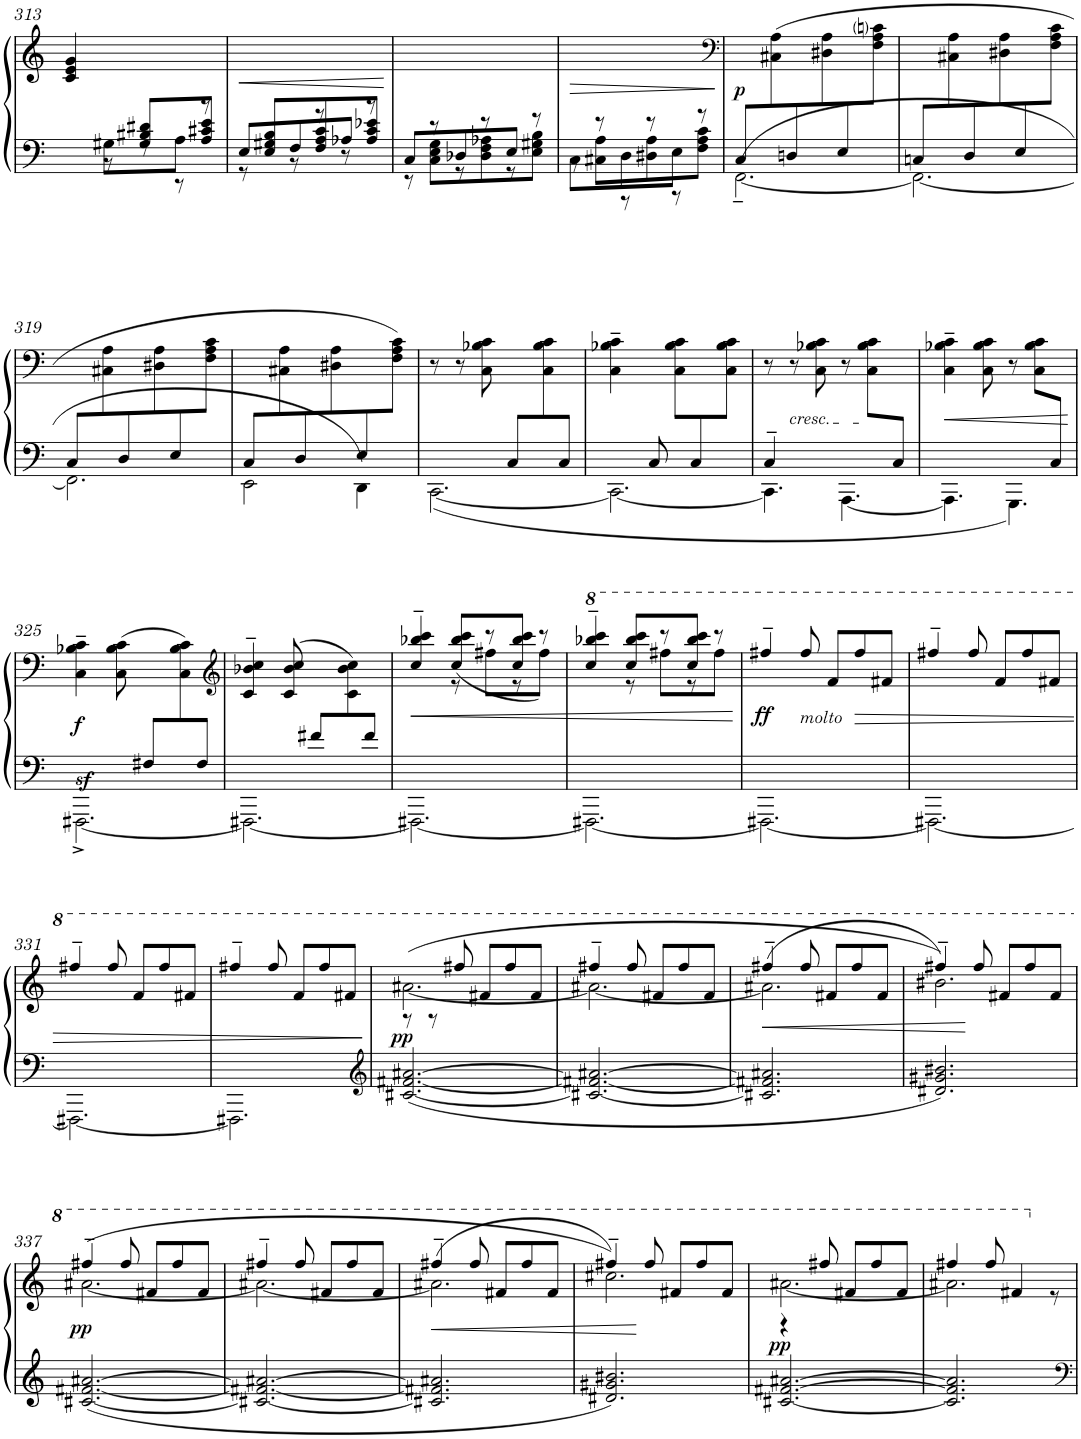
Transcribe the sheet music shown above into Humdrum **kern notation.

**kern	**kern	**dynam
*part1	*part1	*part1
*staff2	*staff1	*staff1/2
*I"Piano	*	*
*I'Pno.	*	*
!!LO:PB:g=z
*clefF4	*clefG2	*
*k[]	*k[]	*
*M6/8	*M6/8	*
=313	=313	=313
*^	*^	*
4ryy	4ryy	4c/ 4e/ 4g/	4ryy	.
8G#X\L	8r	2ryy	2ryy	.
8r	8G#/ 8B#X/ 8d#X/L	.	.	.
8A\J	8r	.	.	.
8r	8A/ 8c#X/ 8e/J	.	.	.
*	*	*v	*v	*
=314	=314	=314	=314
!	!	!	!LO:HP:b
8E/L	8r	2.ryy	<
8r	8E/ 8G#X/ 8B/L	.	.
8F/	8r	.	.
8r	8F/ 8A/ 8c/	.	.
8A-X/J	8r	.	.
8r	8A-/ 8c/ 8e-X/J	.	.
*v	*v	*	*
.	.	[
=315	=315	=315
*^	*	*
8C/L	8r	2.ryy	.
8r	8C\ 8E\ 8G\L	.	.
8D-X/	8r	.	.
8r	8D-\ 8F\ 8A-X\	.	.
8E/J	8r	.	.
8r	8E\ 8G#X\ 8B\J	.	.
=316	=316	=316	=316
!	!	!	!LO:HP:b
8C\L	8r	2.ryy	>
8r	8C#X\ 8A\L	.	.
8D\	8r	.	.
8r	8D#X\ 8A\	.	.
8E\J	8r	.	.
8r	8F\ 8A\ 8c\J	.	.
*v	*v	*	*
.	.	]
=317	=317	=317
*	*clefF4	*
*^	*^	*
!	!	!	!	!LO:DY:a=2
[2.FF~\	8C/L	2.ryy	8ryy	p
.	8ryy	.	(8C#X\ 8A\	.
.	8Dn/	.	8ryy	.
.	8ryy	.	8D#X\ 8A\	.
.	8E/	.	8ryy	.
.	8ryy	.	8F\ 8A\ 8cni\J	.
=318	=318	=318	=318	=318
2.FF\_	8Cn/L	2.ryy	8ryy	.
.	8ryy	.	8C#X\ 8A\	.
.	8D/	.	8ryy	.
.	8ryy	.	8D#X\ 8A\	.
.	8E/	.	8ryy	.
.	8ryy	.	8F\ 8A\ 8c\J	.
!!LO:LB:g=z	!!
=319	=319	=319	=319	=319
2.FF\]	8C/L	2.ryy	8ryy	.
.	8ryy	.	8C#X\ 8A\	.
.	8D/	.	8ryy	.
.	8ryy	.	8D#X\ 8A\	.
.	8E/	.	8ryy	.
.	8ryy	.	8F\ 8A\ 8c\J	.
=320	=320	=320	=320	=320
2EE\	8C/L	2.ryy	8ryy	.
.	8ryy	.	8C#X\ 8A\	.
.	8D/	.	8ryy	.
.	8ryy	.	8D#X\ 8A\	.
4DD\	8E/	.	8ryy	.
.	8ryy	.	8F\ 8A\ 8c\J)	.
*	*	*v	*v	*
=321	=321	=321	=321
4.ryy	[<2.CC\	8r	.
.	.	8r	.
.	.	8C\ 8B-X\ 8c\	.
8C/L	.	8ryy	.
8ryy	.	8C\ 8B-\ 8c\	.
8C/J	.	8ryy	.
=322	=322	=322	=322
4ryy	2.CC\_	4C\~ 4B-X\~ 4c\~	.
8C/	.	8ryy	.
8ryy	.	8C\ 8B-\ 8c\L	.
8C/	.	8ryy	.
8ryy	.	8C\ 8B-\ 8c\J	.
=323	=323	=323	=323
*	*^	*	*
8ryy	4.CC\]	4C~/	8r	.
!	!	!	!LO:TX:b:i:t=cresc.	!
.	.	.	8r	.
.	.	2ryy	8C\ 8B-X\ 8c\	.
.	[<4.AAA\	.	8r	.
.	.	.	8C\ 8B-\ 8c\L	.
8C/J	.	.	8ryy	.
*	*v	*v	*	*
=324	=324	=324	=324
!	!	!	!LO:HP:b
8ryy	4.AAA\]	4C\~ 4B-X\~ 4c\~	<
.	.	8C\ 8B-\ 8c\	.
.	4.GGG\	8r	.
.	.	8C\ 8B-\ 8c\L	.
8C/J	.	8ryy	.
*v	*v	*	*
.	.	[
!!LO:LB:g=z
=325	=325	=325
*^	*	*
!	!	!	!LO:DY:a=2
!	!	!	!LO:DY:n=1:b
4.ryy	[<2.FFF#X^<\	4C\~ 4B-X\~ 4c\~	sf f
.	.	(8C\ 8B-\ 8c\	.
8F#X/L	.	8ryy	.
8ryy	.	8C\ 8B-\ 8c\)	.
8F#/J	.	8ryy	.
=326	=326	=326	=326
*	*	*clefG2	*
4.ryy	2.FFF#X\_	4c/~> 4b-X/~> 4cc/~>	.
.	.	(>8c/ 8b-/ 8cc/	.
8f#X/L	.	8ryy	.
8ryy	.	8c\ 8b-\ 8cc\)	.
8f#/J	.	8ryy	.
*v	*v	*	*
=327	=327	=327
!	!	!LO:HP:b
*	*^	*
2.FFF#X\_	4cc/~> 4bb-X/~> 4ccc/~>	4ryy	<
.	(8cc/ 8bb-/ 8ccc/L	8r	.
.	8r	8ff#X\L	.
.	8cc/ 8bb-/ 8ccc/J	8r	.
.	8r	8ff#\J)	.
=328	=328	=328	=328
*	*8va	*	*
2.FFF#X\_	4ccc/~> 4bbb-X/~> 4cccc/~>	4ryy	.
.	8ccc/ 8bbb-/ 8cccc/L	8r	.
.	8r	8fff#X\L	.
.	8ccc/ 8bbb-/ 8cccc/J	8r	.
.	8r	8fff#\J	.
*	*v	*v	*
.	.	[
=329	=329	=329
!	!	!LO:DY:b
2.FFF#X\_	4fff#X~>/	ff
.	8fff#/	.
!	!LO:TX:b:i:t=molto	!
.	8ff/L	.
!	!	!LO:HP:b
.	8fff#/	>
.	8ff#X/J	.
=330	=330	=330
2.FFF#X\_	4fff#X~>/	.
.	8fff#/	.
.	8ff/L	.
.	8fff#/	.
.	8ff#X/J	.
!!LO:LB:g=z
=331	=331	=331
2.FFF#X\_	4fff#X~>/	.
.	8fff#/	.
.	8ff/L	.
.	8fff#/	.
.	8ff#X/J	.
=332	=332	=332
2.FFF#X\]	4fff#X~>/	.
.	8fff#/	.
.	8ff/L	.
.	8fff#/	.
.	8ff#X/J	.
.	.	]
=333	=333	=333
*clefG2	*	*
*	*^	*
!	!	!	!LO:DY:b
[2.c#X/ [2.f#X/ [2.a#X/	([2.aa#X\	8r	pp
.	.	8r	.
.	.	8fff#X/	.
.	.	8ff#X/L	.
.	.	8fff#/	.
.	.	8ff#/J	.
=334	=334	=334	=334
2.c#X/_ 2.f#X/_ 2.a#X/_	2.aa#X\_	4fff#X~/	.
.	.	8fff#/	.
.	.	8ff#X/L	.
.	.	8fff#/	.
.	.	8ff#/J	.
=335	=335	=335	=335
!	!	!	!LO:HP:b
2.c#X/] 2.f#X/] 2.a#X/]	(2.aa#X\]	4fff#X~/	<
.	.	8fff#/	.
.	.	8ff#X/L	.
.	.	8fff#/	.
.	.	8ff#/J	.
=336	=336	=336	=336
2.d#X/ 2.g#X/ 2.b#X/	2.bb#X\))	4fff#X~/	.
.	.	8fff#/	[
.	.	8ff#X/L	.
.	.	8fff#/	.
.	.	8ff#/J	.
!!LO:LB:g=z	!!
=337	=337	=337	=337
!	!	!	!LO:DY:b
[2.c#X/ [2.f#X/ [2.a#X/	([2.aa#X\	4fff#X~/	pp
.	.	8fff#/	.
.	.	8ff#X/L	.
.	.	8fff#/	.
.	.	8ff#/J	.
=338	=338	=338	=338
2.c#X/_ 2.f#X/_ 2.a#X/_	2.aa#X\_	4fff#X~/	.
.	.	8fff#/	.
.	.	8ff#X/L	.
.	.	8fff#/	.
.	.	8ff#/J	.
=339	=339	=339	=339
!	!	!	!LO:HP:b
2.c#X/] 2.f#X/] 2.a#X/]	(2.aa#X\]	4fff#X~/	<
.	.	8fff#/	.
.	.	8ff#X/L	.
.	.	8fff#/	.
.	.	8ff#/J	.
=340	=340	=340	=340
2.d#X/ 2.g#X/ 2.b#X/	2.ccc#X\))	4fff#X~/	.
.	.	8fff#/	[
.	.	8ff#X/L	.
.	.	8fff#/	.
.	.	8ff#/J	.
=341	=341	=341	=341
!	!	!	!LO:DY:b
[2.c#X/ [>2.f#X/ [2.a#X/	[2.aa#X\	4r	pp
.	.	8fff#X/	.
.	.	8ff#X/L	.
.	.	8fff#/	.
.	.	8ff#/J	.
=342	=342	=342	=342
2.c#/] 2.f#/] 2.a#/]	2.aa#X\]	4fff#X/	.
.	.	8fff#/	.
.	.	4ff#X/	.
*	*X8va	*	*
.	.	8r	.
*	*v	*v	*
=	=	=
*-	*-	*-
